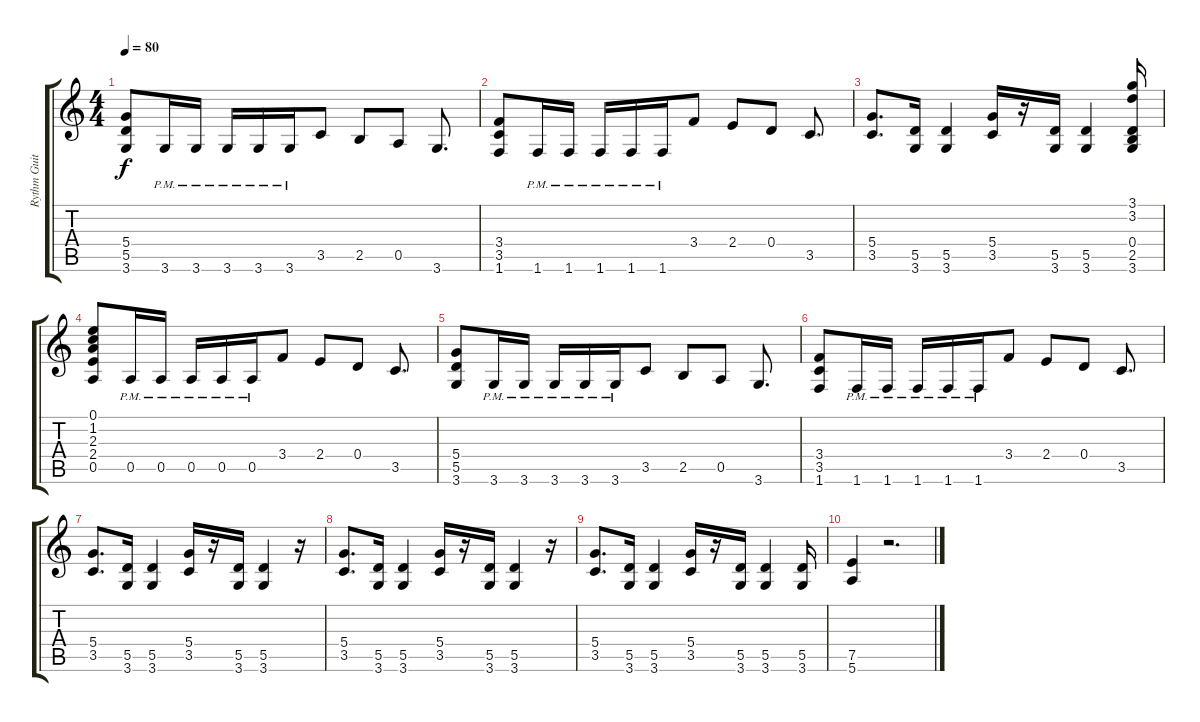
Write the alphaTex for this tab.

\track ("Rythm Guitar" "Rythm Guit") {instrument overdrivenguitar}
\staff {score tabs}
\tuning (E4 B3 G3 D3 A2 E2) {hide}
\ts (4 4)
\tempo 80
\clef g2
\ks c
(5.4 5.5 3.6).8{dy f} 3.6{pm}.16 3.6{pm}.16 3.6{pm}.16 3.6{pm}.16 3.6{pm}.16 3.5.8 2.5.8 0.5.8 3.6.8{d} |
(3.4 3.5 1.6).8 1.6{pm}.16 1.6{pm}.16 1.6{pm}.16 1.6{pm}.16 1.6{pm}.16 3.4.8 2.4.8 0.4.8 3.5.8{d} |
(5.4 3.5).8{d} (5.5 3.6).16 (5.5 3.6).4 (5.4 3.5).16 r.16 (5.5 3.6).16 (5.5 3.6).4 (3.1 3.2 0.4 2.5 3.6).16 |
(0.1 1.2 2.3 2.4 0.5).8 0.5{pm}.16 0.5{pm}.16 0.5{pm}.16 0.5{pm}.16 0.5{pm}.16 3.4.8 2.4.8 0.4.8 3.5.8{d} |
(5.4 5.5 3.6).8 3.6{pm}.16 3.6{pm}.16 3.6{pm}.16 3.6{pm}.16 3.6{pm}.16 3.5.8 2.5.8 0.5.8 3.6.8{d} |
(3.4 3.5 1.6).8 1.6{pm}.16 1.6{pm}.16 1.6{pm}.16 1.6{pm}.16 1.6{pm}.16 3.4.8 2.4.8 0.4.8 3.5.8{d} |
(5.4 3.5).8{d} (5.5 3.6).16 (5.5 3.6).4 (5.4 3.5).16 r.16 (5.5 3.6).16 (5.5 3.6).4 r.16 |
(5.4 3.5).8{d} (5.5 3.6).16 (5.5 3.6).4 (5.4 3.5).16 r.16 (5.5 3.6).16 (5.5 3.6).4 r.16 |
(5.4 3.5).8{d} (5.5 3.6).16 (5.5 3.6).4 (5.4 3.5).16 r.16 (5.5 3.6).16 (5.5 3.6).4 (5.5 3.6).16 |
(7.5 5.6).4 r.2{d}
